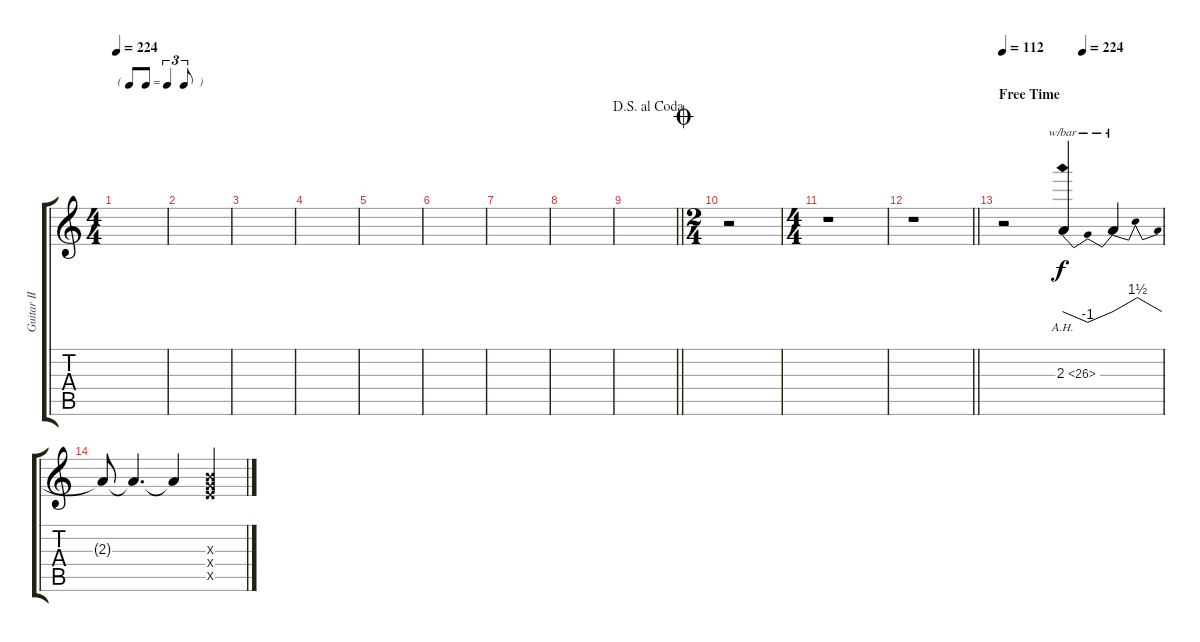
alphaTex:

\track ("Guitar II" "Guitar II") {instrument distortionguitar}
\staff {score tabs}
\tuning (E4 B3 G3 D3 A2 E2) {hide}
\ts (4 4)
\tf triplet8th
\tempo 224
\clef g2
\ks c
|
|
|
|
|
|
|
|
\jump dalsegnoalcoda
\barLineRight lightlight
|
\ts (2 4)
\jump coda
r.2 |
\ts (4 4)
r.1 |
\barLineRight lightlight
r.1 |
\section ("" "Free Time")
\tempo 112
\tempo (224 0.5)
r.2 2.3{ah 24}.4{tbe (dip default 0 0 30 -4 60 0)} 2.3{t}.4{tbe (dip default 0 0 15 6 60 0)} |
2.3{t}.8 2.3{t}.4{d} 2.3{t}.4 (4.3{x} 5.4{x} 7.5{x}).4
